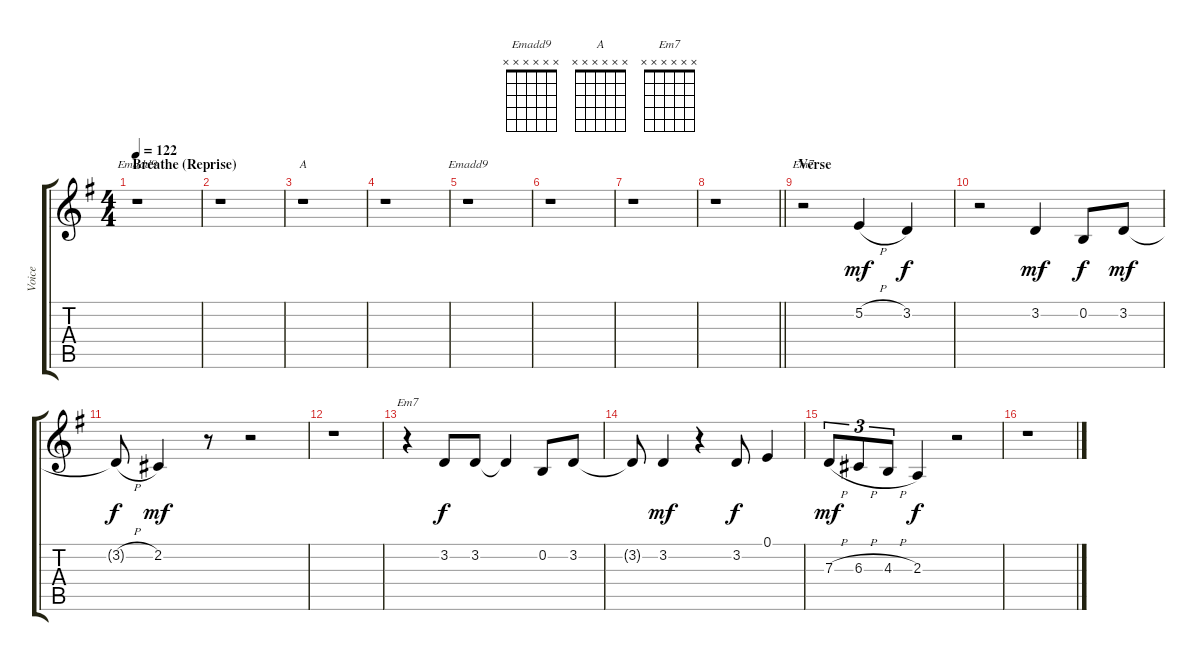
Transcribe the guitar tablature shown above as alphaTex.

\track ("Voice" "Voice") {instrument bassoon}
\staff {score tabs}
\tuning (E4 B3 G3 D3 A2 E2) {hide}
\chord ("Emadd9" 0 0 0 4 2 0)
\chord ("A" x x x x x x)
\chord ("Emadd9" x x x x x x)
\chord ("Em7" 0 3 0 2 2 0)
\chord ("Em7" x x x x x x)
\ts (4 4)
\section ("" "Breathe (Reprise)")
\tempo 122
\clef g2
\ks eminor
r.1{ch "Emadd9" dy f} |
r.1 |
r.1{ch "A"} |
r.1 |
r.1{ch "Emadd9"} |
r.1 |
r.1 |
\barLineRight lightlight
r.1 |
\section ("" "Verse")
r.2{ch "Em7"} 5.2{h}.4{dy mf} 3.2.4{dy f} |
r.2 3.2.4{dy mf} 0.2.8{dy f} 3.2.8{dy mf} |
3.2{h t}.8{dy f} 2.2.4{dy mf} r.8 r.2 |
r.1 |
r.4{ch "Em7"} 3.2.8{dy f} 3.2.8 3.2{t}.4 0.2.8 3.2.8 |
3.2{t}.8 3.2.4{dy mf} r.4 3.2.8{dy f} 0.1.4 |
7.3{h}.8{tu (3 2) dy mf} 6.3{h}.8{tu (3 2)} 4.3{h}.8{tu (3 2)} 2.3.4{dy f} r.2 |
r.1
